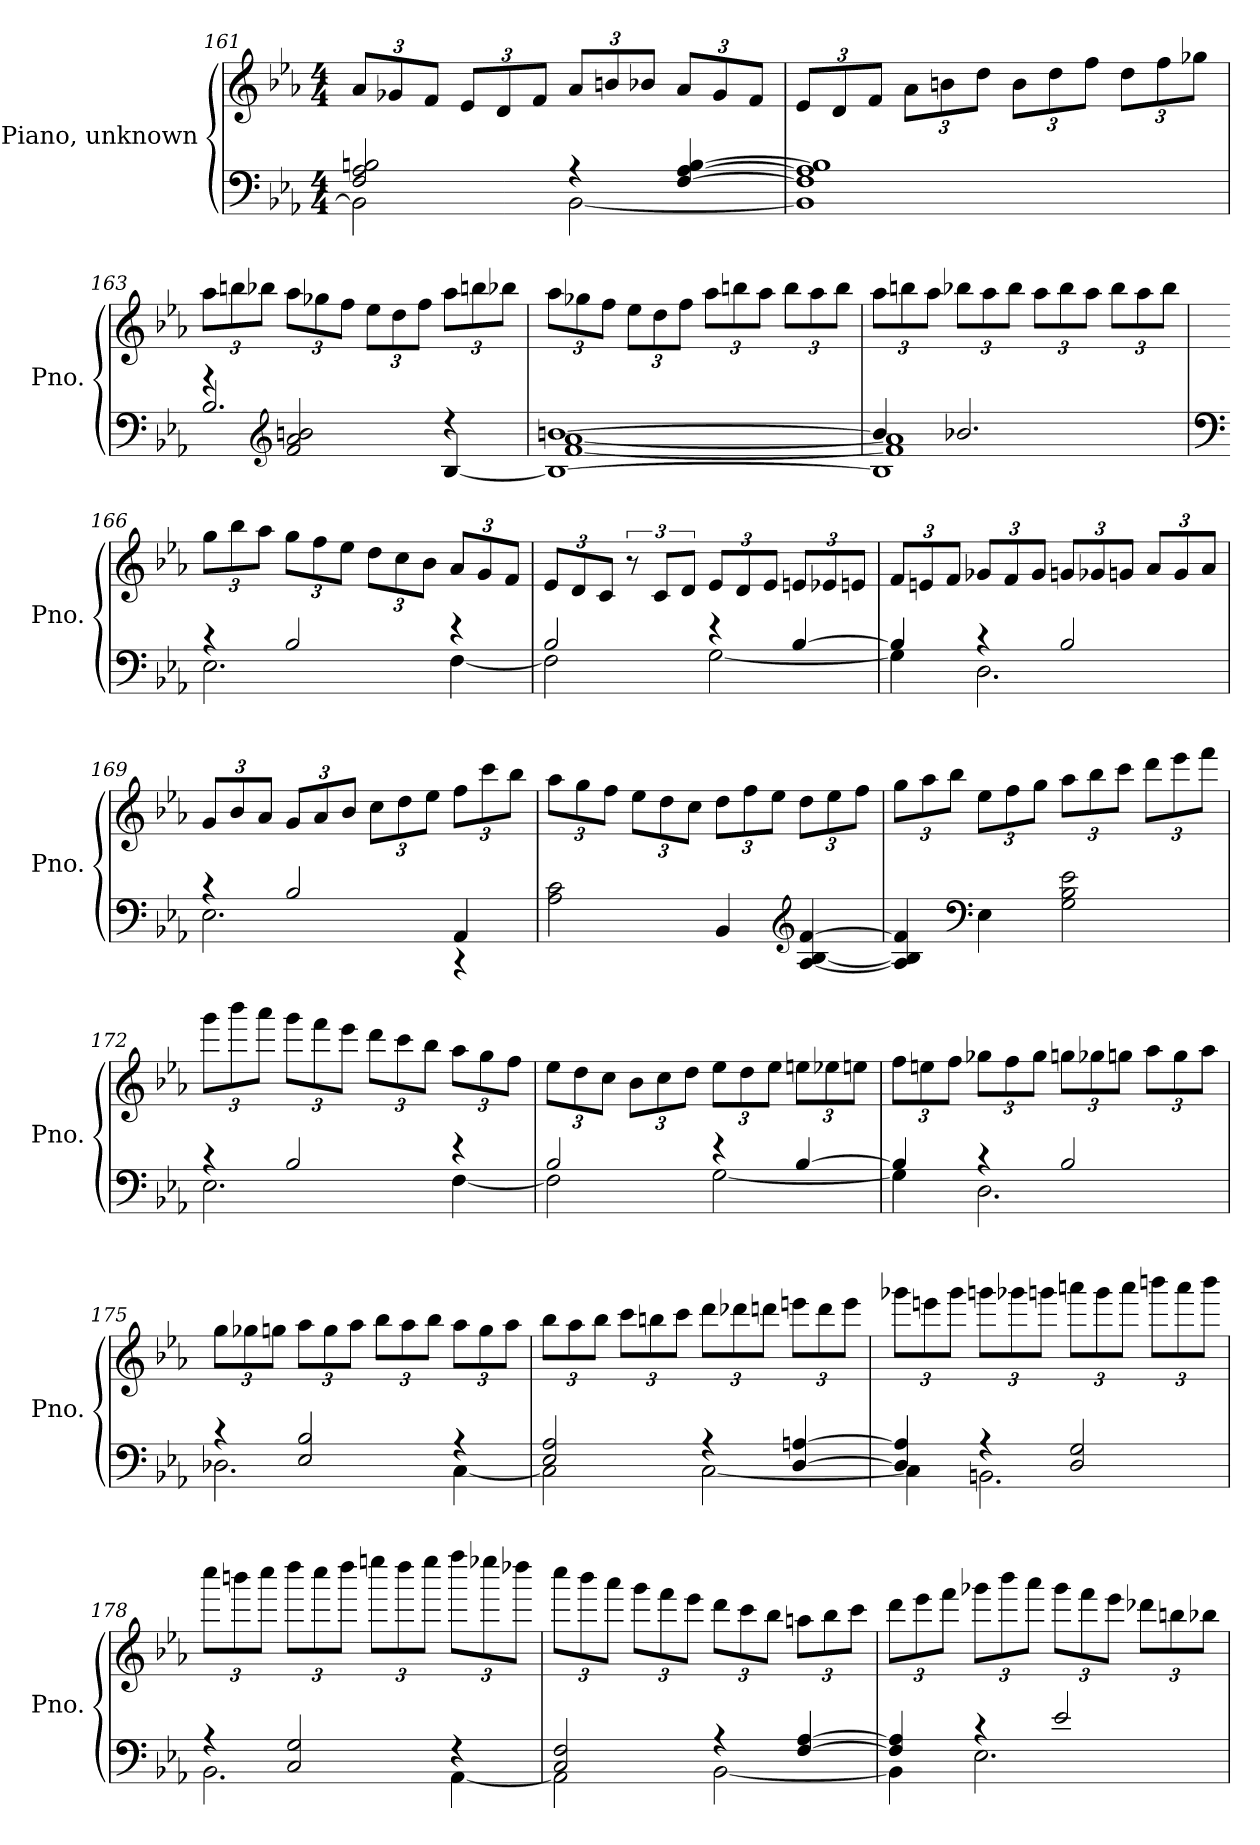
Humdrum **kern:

**kern	**kern
*part1	*part1
*staff2	*staff1
*I"Piano, unknown	*
*I'Pno.	*
*clefF4	*clefG2
*k[b-e-a-]	*k[b-e-a-]
*M4/4	*M4/4
=161	=161
*^	*
*	*	*Xbrackettup
2F/ 2A-/ 2Bn/	2BB-\]	12a-/L
.	.	12g-X/
.	.	12f/J
.	.	12e-/L
.	.	12d/
.	.	12f/J
4r	[2BB-\	12a-/L
.	.	12bn/
.	.	12b-X/J
[4F/ [4A-/ [4B/	.	12a-/L
.	.	12g-/
.	.	12f/J
=162	=162	=162
1F] 1A-] 1B]	1BB-]	12e-/L
.	.	12d/
.	.	12f/J
.	.	12a-\L
.	.	12bn\
.	.	12dd\J
.	.	12b\L
.	.	12dd\
.	.	12ff\J
.	.	12dd\L
.	.	12ff\
.	.	12gg-X\J
!!LO:LB:g=z
=163	=163	=163
4r	2.B-/	12aa-\L
.	.	12bbn\
.	.	12bb-X\J
*clefG2	*	*
2f/ 2a-/ 2bn/	.	12aa-\L
.	.	12gg-X\
.	.	12ff\J
.	.	12ee-\L
.	.	12dd\
.	.	12ff\J
4r	[4B-/	12aa-\L
.	.	12bbn\
.	.	12bb-X\J
=164	=164	=164
*	*^	*
[1bn	[1f [1a-	1B-_	12aa-\L
.	.	.	12gg-X\
.	.	.	12ff\J
.	.	.	12ee-\L
.	.	.	12dd\
.	.	.	12ff\J
.	.	.	12aa-\L
.	.	.	12bbn\
.	.	.	12aa-\J
.	.	.	12bb\L
.	.	.	12aa-\
.	.	.	12bb\J
!!LO:LB:g=z
=165	=165	=165	=165
4b/]	1f] 1a-]	1B-]	12aa-\L
.	.	.	12bbn\
.	.	.	12aa-\J
2.b-X/	.	.	12bb-X\L
.	.	.	12aa-\
.	.	.	12bb-\J
.	.	.	12aa-\L
.	.	.	12bb-\
.	.	.	12aa-\J
.	.	.	12bb-\L
.	.	.	12aa-\
.	.	.	12bb-\J
*v	*v	*v	*
=166	=166
*clefF4	*
*^	*
4r	2.E-\	12gg\L
.	.	12bb-\
.	.	12aa-\J
2B-/	.	12gg\L
.	.	12ff\
.	.	12ee-\J
.	.	12dd\L
.	.	12cc\
.	.	12b-\J
4r	[4F\	12a-/L
.	.	12g/
.	.	12f/J
!!LO:LB:g=z
=167	=167	=167
2B-/	2F\]	12e-/L
.	.	12d/
.	.	12c/J
*	*	*brackettup
.	.	12r
.	.	12c/L
.	.	12d/J
*	*	*Xbrackettup
4r	[2G\	12e-/L
.	.	12d/
.	.	12e-/J
[4B-/	.	12en/L
.	.	12e-X/
.	.	12en/J
=168	=168	=168
4B-/]	4G\]	12f/L
.	.	12en/
.	.	12f/J
4r	2.D\	12g-X/L
.	.	12f/
.	.	12g-/J
2B-/	.	12gn/L
.	.	12g-X/
.	.	12gn/J
.	.	12a-/L
.	.	12g/
.	.	12a-/J
=169	=169	=169
4r	2.E-\	12g/L
.	.	12b-/
.	.	12a-/J
2B-/	.	12g/L
.	.	12a-/
.	.	12b-/J
.	.	12cc\L
.	.	12dd\
.	.	12ee-\J
4AA-/	4r	12ff\L
.	.	12ccc\
.	.	12bb-\J
*v	*v	*
!!LO:LB:g=z
=170	=170
2A-\ 2c\	12aa-\L
.	12gg\
.	12ff\J
.	12ee-\L
.	12dd\
.	12cc\J
4BB-/	12dd\L
.	12ff\
.	12ee-\J
*clefG2	*
[4A-/ [4B-/ [4f/	12dd\L
.	12ee-\
.	12ff\J
=171	=171
4A-/] 4B-/] 4f/]	12gg\L
.	12aa-\
.	12bb-\J
*clefF4	*
4E-\	12ee-\L
.	12ff\
.	12gg\J
2G\ 2B-\ 2e-\	12aa-\L
.	12bb-\
.	12ccc\J
.	12ddd\L
.	12eee-\
.	12fff\J
=172	=172
*^	*
4r	2.E-\	12ggg\L
.	.	12bbb-\
.	.	12aaa-\J
2B-/	.	12ggg\L
.	.	12fff\
.	.	12eee-\J
.	.	12ddd\L
.	.	12ccc\
.	.	12bb-\J
4r	[4F\	12aa-\L
.	.	12gg\
.	.	12ff\J
!!LO:LB:g=z
=173	=173	=173
2B-/	2F\]	12ee-\L
.	.	12dd\
.	.	12cc\J
.	.	12b-\L
.	.	12cc\
.	.	12dd\J
4r	[2G\	12ee-\L
.	.	12dd\
.	.	12ee-\J
[4B-/	.	12een\L
.	.	12ee-X\
.	.	12een\J
=174	=174	=174
4B-/]	4G\]	12ff\L
.	.	12een\
.	.	12ff\J
4r	2.D\	12gg-X\L
.	.	12ff\
.	.	12gg-\J
2B-/	.	12ggn\L
.	.	12gg-X\
.	.	12ggn\J
.	.	12aa-\L
.	.	12gg\
.	.	12aa-\J
=175	=175	=175
4r	2.D-X\	12gg\L
.	.	12gg-X\
.	.	12ggn\J
2E-/ 2B-/	.	12aa-\L
.	.	12gg\
.	.	12aa-\J
.	.	12bb-\L
.	.	12aa-\
.	.	12bb-\J
4r	[4C\	12aa-\L
.	.	12gg\
.	.	12aa-\J
!!LO:PB:g=z
=176	=176	=176
2E-/ 2A-/	2C\]	12bb-\L
.	.	12aa-\
.	.	12bb-\J
.	.	12ccc\L
.	.	12bbn\
.	.	12ccc\J
4r	[2C\	12ddd\L
.	.	12ddd-X\
.	.	12dddn\J
[4D/ [4An/	.	12eeen\L
.	.	12ddd\
.	.	12eee\J
=177	=177	=177
4D/] 4A/]	4C\]	12ggg-X\L
.	.	12eeen\
.	.	12ggg-\J
4r	2.BBn\	12gggn\L
.	.	12ggg-X\
.	.	12gggn\J
2D/ 2G/	.	12aaan\L
.	.	12ggg\
.	.	12aaa\J
.	.	12bbbn\L
.	.	12aaa\
.	.	12bbb\J
!!LO:LB:g=z
=178	=178	=178
4r	2.BB-\	12cccc\L
.	.	12bbbn\
.	.	12cccc\J
2C/ 2G/	.	12dddd\L
.	.	12cccc\
.	.	12dddd\J
.	.	12eeeen\L
.	.	12dddd\
.	.	12eeee\J
4r	[4AA-\	12ffff\L
.	.	12eeee-X\
.	.	12dddd-X\J
=179	=179	=179
2C/ 2F/	2AA-\]	12cccc\L
.	.	12bbb-\
.	.	12aaa-\J
.	.	12ggg\L
.	.	12fff\
.	.	12eee-\J
4r	[2BB-\	12ddd\L
.	.	12ccc\
.	.	12bb-\J
[4F/ [4A-/	.	12aan\L
.	.	12bb-\
.	.	12ccc\J
!!LO:LB:g=z
=180	=180	=180
4F/] 4A-/]	4BB-\]	12ddd\L
.	.	12eee-\
.	.	12fff\J
4r	2.E-\	12ggg-X\L
.	.	12bbb-\
.	.	12aaa-\J
2e-/	.	12ggg-\L
.	.	12fff\
.	.	12eee-\J
.	.	12ddd-X\L
.	.	12bbn\
.	.	12bb-X\J
*v	*v	*
=	=
*-	*-
